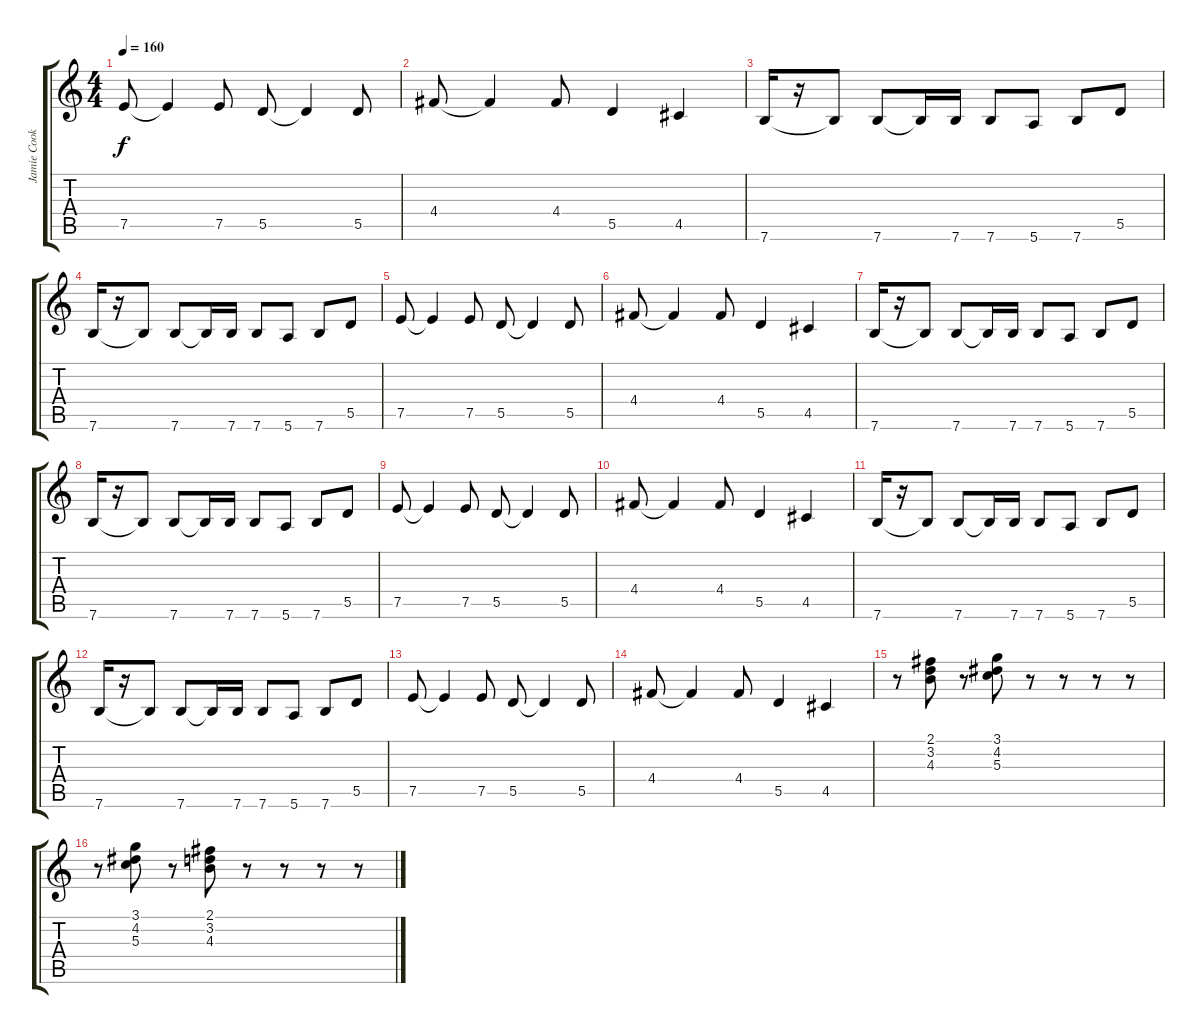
\track ("Jamie Cook" "Jamie Cook") {instrument electricguitarclean}
\staff {score tabs}
\tuning (E4 B3 G3 D3 A2 E2) {hide}
\ts (4 4)
\tempo 160
\clef g2
\ks c
7.5.8{dy f} 7.5{t}.4 7.5.8 5.5.8 5.5{t}.4 5.5.8 |
4.4.8 4.4{t}.4 4.4.8 5.5.4 4.5.4 |
7.6.16 r.16 7.6{t}.8 7.6.8 7.6{t}.16 7.6.16 7.6.8 5.6.8 7.6.8 5.5.8 |
7.6.16 r.16 7.6{t}.8 7.6.8 7.6{t}.16 7.6.16 7.6.8 5.6.8 7.6.8 5.5.8 |
7.5.8 7.5{t}.4 7.5.8 5.5.8 5.5{t}.4 5.5.8 |
4.4.8 4.4{t}.4 4.4.8 5.5.4 4.5.4 |
7.6.16 r.16 7.6{t}.8 7.6.8 7.6{t}.16 7.6.16 7.6.8 5.6.8 7.6.8 5.5.8 |
7.6.16 r.16 7.6{t}.8 7.6.8 7.6{t}.16 7.6.16 7.6.8 5.6.8 7.6.8 5.5.8 |
7.5.8 7.5{t}.4 7.5.8 5.5.8 5.5{t}.4 5.5.8 |
4.4.8 4.4{t}.4 4.4.8 5.5.4 4.5.4 |
7.6.16 r.16 7.6{t}.8 7.6.8 7.6{t}.16 7.6.16 7.6.8 5.6.8 7.6.8 5.5.8 |
7.6.16 r.16 7.6{t}.8 7.6.8 7.6{t}.16 7.6.16 7.6.8 5.6.8 7.6.8 5.5.8 |
7.5.8 7.5{t}.4 7.5.8 5.5.8 5.5{t}.4 5.5.8 |
4.4.8 4.4{t}.4 4.4.8 5.5.4 4.5.4 |
r.8{instrument electricguitarclean} (2.1 3.2 4.3).8 r.8 (3.1 4.2 5.3).8 r.8 r.8 r.8 r.8 |
r.8 (3.1 4.2 5.3).8 r.8 (2.1 3.2 4.3).8 r.8 r.8 r.8 r.8
